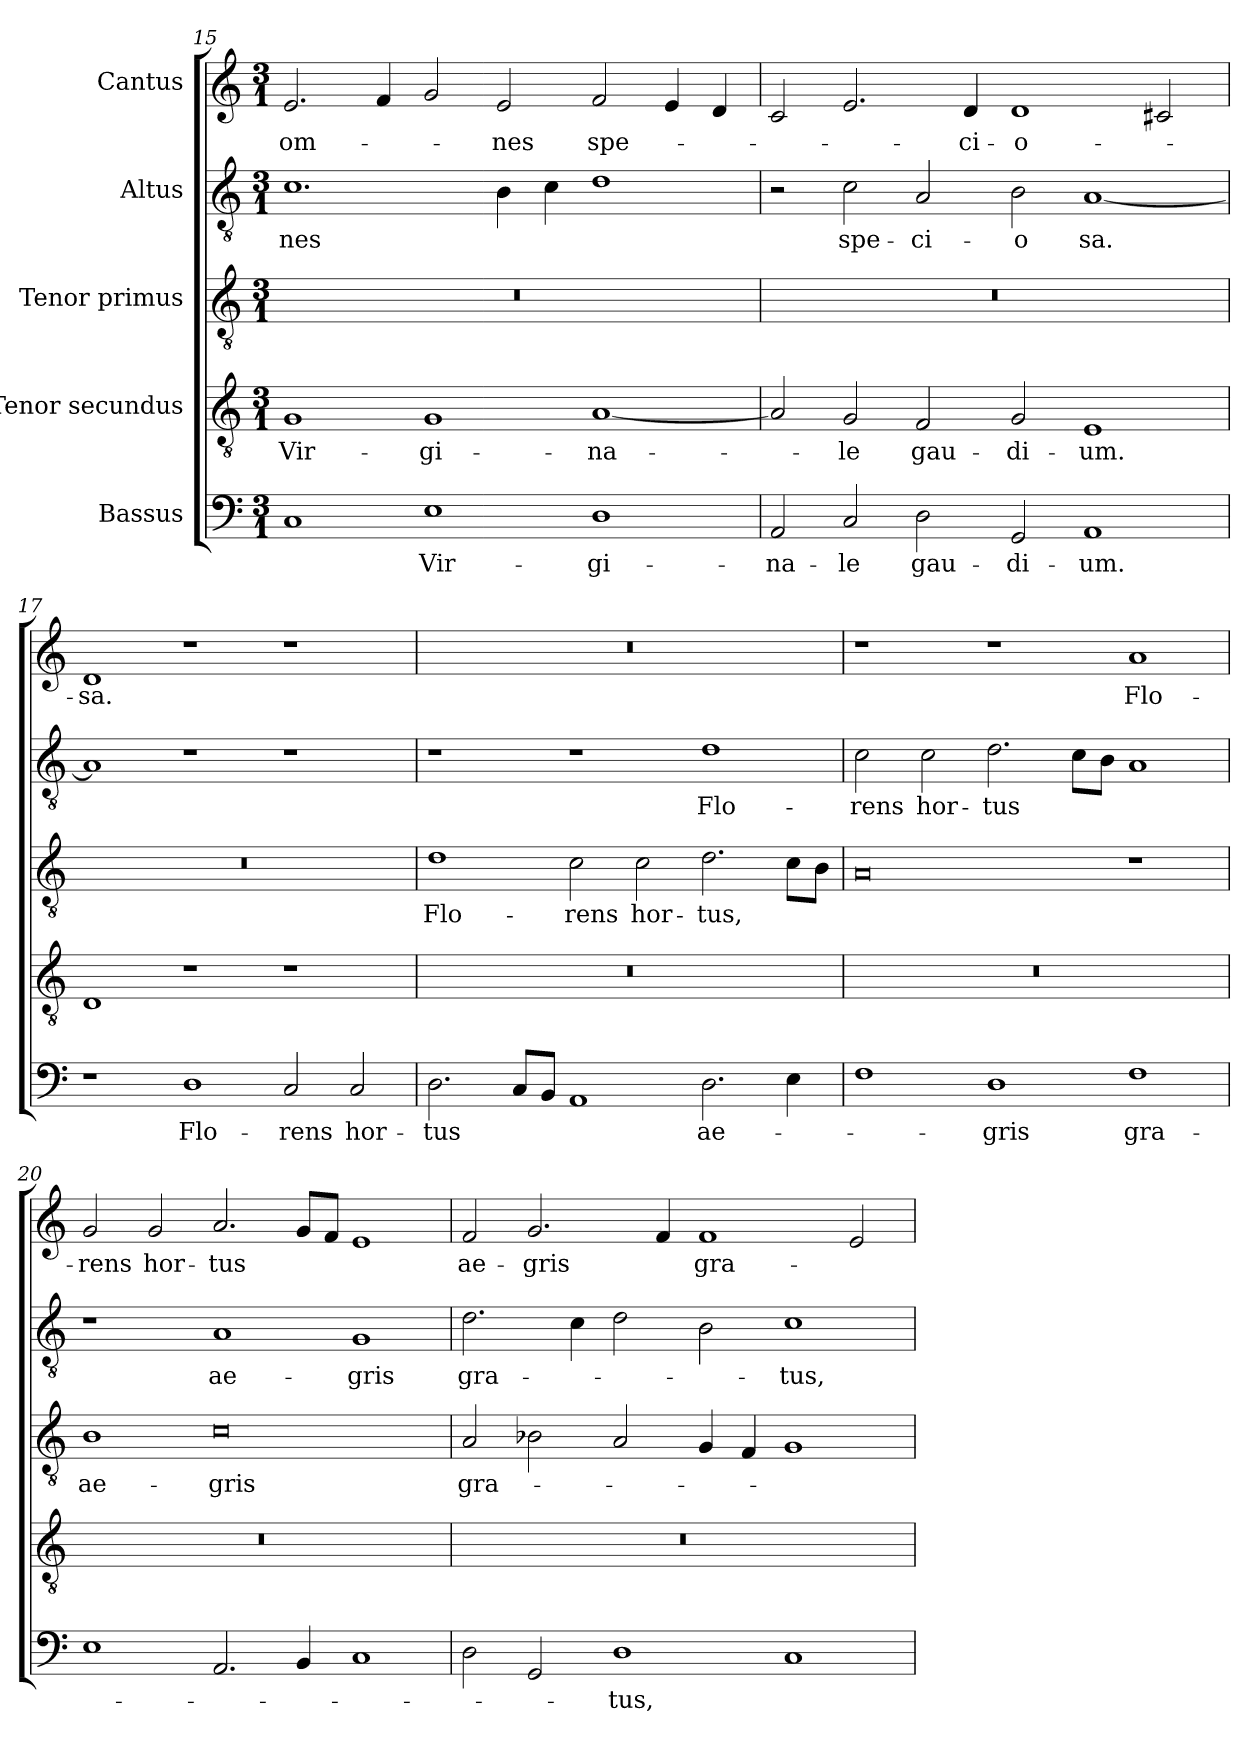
**kern	**text	**kern	**text	**kern	**text	**kern	**text	**kern	**text
*part5	*part5	*part4	*part4	*part3	*part3	*part2	*part2	*part1	*part1
*staff5	*staff5	*staff4	*staff4	*staff3	*staff3	*staff2	*staff2	*staff1	*staff1
*I"Bassus	*	*I"Tenor secundus	*	*I" Tenor primus	*	*I"Altus	*	*I"Cantus	*
*clefF4	*	*clefGv2	*	*clefGv2	*	*clefGv2	*	*clefG2	*
*k[]	*	*k[]	*	*k[]	*	*k[]	*	*k[]	*
*C:	*	*C:	*	*C:	*	*C:	*	*C:	*
*M3/1	*	*M3/1	*	*M3/1	*	*M3/1	*	*M3/1	*
=15	=15	=15	=15	=15	=15	=15	=15	=15	=15
!	!	!	!	!LO:N:vis=0	!	!	!	!	!
1C/	.	1G/	Vir-	0.r	.	1.c\	-nes	2.e/	om-
.	.	.	.	.	.	.	.	4f/	.
1E\	Vir-	1G/	-gi-	.	.	.	.	2g/	.
.	.	.	.	.	.	4B\	.	2e/	-nes
.	.	.	.	.	.	4c\	.	.	.
1D\	-gi-	[1A/	-na-	.	.	1d\	.	2f/	spe-
.	.	.	.	.	.	.	.	4e/	.
.	.	.	.	.	.	.	.	4d/	.
!!LO:LB:g=z
=16	=16	=16	=16	=16	=16	=16	=16	=16	=16
!	!	!	!	!LO:N:vis=0	!	!	!	!	!
2AA/	-na-	2A/]	.	0.r	.	2r	.	2c/	.
2C/	-le	2G/	-le	.	.	2c\	spe-	2.e/	.
2D\	gau-	2F/	gau-	.	.	2A/	-ci-	.	.
.	.	.	.	.	.	.	.	4d/	-ci-
2GG/	-di-	2G/	-di-	.	.	2B\	-o	1d/	-o-
1AA/	-um.	1E/	-um.	.	.	[1A/	sa.	.	.
.	.	.	.	.	.	.	.	2c#X/	.
=17	=17	=17	=17	=17	=17	=17	=17	=17	=17
!	!	!	!	!LO:N:vis=0	!	!	!	!	!
1r	.	1D/	.	0.r	.	1A/]	.	1d/	-sa.
1D\	Flo-	1r	.	.	.	1r	.	1r	.
2C/	-rens	1r	.	.	.	1r	.	1r	.
2C/	hor-	.	.	.	.	.	.	.	.
=18	=18	=18	=18	=18	=18	=18	=18	=18	=18
!	!	!LO:N:vis=0	!	!	!	!	!	!LO:N:vis=0	!
2.D\	-tus	0.r	.	1d\	Flo-	1r	.	0.r	.
8C/L	.	.	.	.	.	.	.	.	.
8BB/J	.	.	.	.	.	.	.	.	.
1AA/	.	.	.	2c\	-rens	1r	.	.	.
.	.	.	.	2c\	hor-	.	.	.	.
2.D\	ae-	.	.	2.d\	-tus,	1d\	Flo-	.	.
4E\	.	.	.	8c\L	.	.	.	.	.
.	.	.	.	8B\J	.	.	.	.	.
=19	=19	=19	=19	=19	=19	=19	=19	=19	=19
!	!	!LO:N:vis=0	!	!	!	!	!	!	!
1F\	.	0.r	.	0A/	.	2c\	-rens	1r	.
.	.	.	.	.	.	2c\	hor-	.	.
1D\	-gris	.	.	.	.	2.d\	-tus	1r	.
.	.	.	.	.	.	8c\L	.	.	.
.	.	.	.	.	.	8B\J	.	.	.
1F\	gra-	.	.	1r	.	1A/	.	1a/	Flo-
!!LO:LB:g=z
=20	=20	=20	=20	=20	=20	=20	=20	=20	=20
!	!	!LO:N:vis=0	!	!	!	!	!	!	!
1E\	.	0.r	.	1B\	ae-	1r	.	2g/	-rens
.	.	.	.	.	.	.	.	2g/	hor-
2.AA/	.	.	.	0c\	-gris	1A/	ae-	2.a/	-tus
4BB/	.	.	.	.	.	.	.	8g/L	.
.	.	.	.	.	.	.	.	8f/J	.
1C/	.	.	.	.	.	1G/	-gris	1e/	.
=21	=21	=21	=21	=21	=21	=21	=21	=21	=21
!	!	!LO:N:vis=0	!	!	!	!	!	!	!
2D\	.	0.r	.	2A/	gra-	2.d\	gra-	2f/	ae-
2GG/	.	.	.	2B-X\	.	.	.	2.g/	-gris
.	.	.	.	.	.	4c\	.	.	.
1D\	-tus,	.	.	2A/	.	2d\	.	.	.
.	.	.	.	.	.	.	.	4f/	.
.	.	.	.	4G/	.	2B\	.	1f/	gra-
.	.	.	.	4F/	.	.	.	.	.
1C/	.	.	.	1G/	.	1c\	-tus,	.	.
.	.	.	.	.	.	.	.	2e/	.
=	=	=	=	=	=	=	=	=	=
*-	*-	*-	*-	*-	*-	*-	*-	*-	*-
